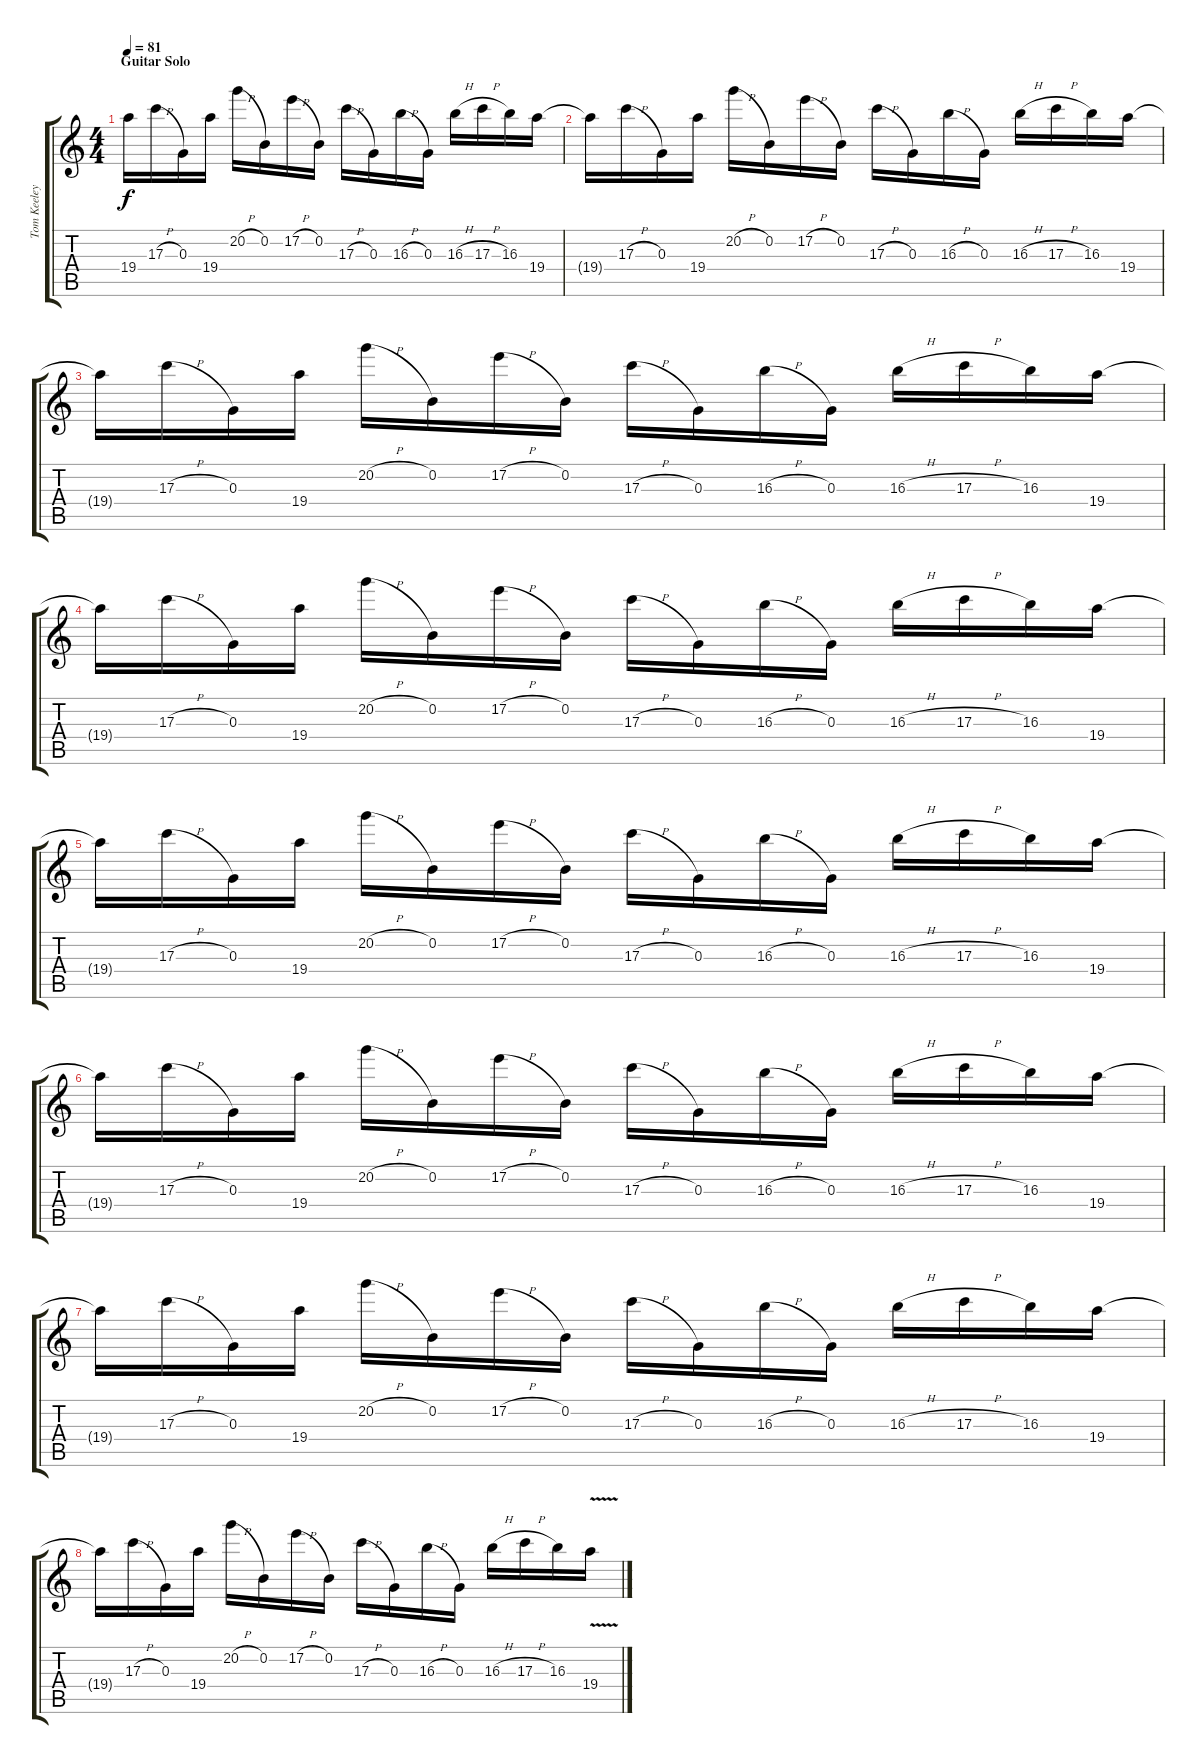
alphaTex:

\track ("Tom Keeley" "Tom Keeley") {instrument electricguitarclean}
\staff {score tabs}
\tuning (E4 B3 G3 D3 A2 D2) {hide}
\ts (4 4)
\section ("" "Guitar Solo")
\tempo 81
\clef g2
\ks c
19.4{t}.16{dy f} 17.3{h}.16 0.3.16 19.4.16 20.2{h}.16 0.2.16 17.2{h}.16 0.2.16 17.3{h}.16 0.3.16 16.3{h}.16 0.3.16 16.3{h}.16 17.3{h}.16 16.3.16 19.4.16 |
19.4{t}.16 17.3{h}.16 0.3.16 19.4.16 20.2{h}.16 0.2.16 17.2{h}.16 0.2.16 17.3{h}.16 0.3.16 16.3{h}.16 0.3.16 16.3{h}.16 17.3{h}.16 16.3.16 19.4.16 |
19.4{t}.16 17.3{h}.16 0.3.16 19.4.16 20.2{h}.16 0.2.16 17.2{h}.16 0.2.16 17.3{h}.16 0.3.16 16.3{h}.16 0.3.16 16.3{h}.16 17.3{h}.16 16.3.16 19.4.16 |
19.4{t}.16 17.3{h}.16 0.3.16 19.4.16 20.2{h}.16 0.2.16 17.2{h}.16 0.2.16 17.3{h}.16 0.3.16 16.3{h}.16 0.3.16 16.3{h}.16 17.3{h}.16 16.3.16 19.4.16 |
19.4{t}.16 17.3{h}.16 0.3.16 19.4.16 20.2{h}.16 0.2.16 17.2{h}.16 0.2.16 17.3{h}.16 0.3.16 16.3{h}.16 0.3.16 16.3{h}.16 17.3{h}.16 16.3.16 19.4.16 |
19.4{t}.16 17.3{h}.16 0.3.16 19.4.16 20.2{h}.16 0.2.16 17.2{h}.16 0.2.16 17.3{h}.16 0.3.16 16.3{h}.16 0.3.16 16.3{h}.16 17.3{h}.16 16.3.16 19.4.16 |
19.4{t}.16 17.3{h}.16 0.3.16 19.4.16 20.2{h}.16 0.2.16 17.2{h}.16 0.2.16 17.3{h}.16 0.3.16 16.3{h}.16 0.3.16 16.3{h}.16 17.3{h}.16 16.3.16 19.4.16 |
19.4{t}.16 17.3{h}.16 0.3.16 19.4.16 20.2{h}.16 0.2.16 17.2{h}.16 0.2.16 17.3{h}.16 0.3.16 16.3{h}.16 0.3.16 16.3{h}.16 17.3{h}.16 16.3.16 19.4{v}.16
